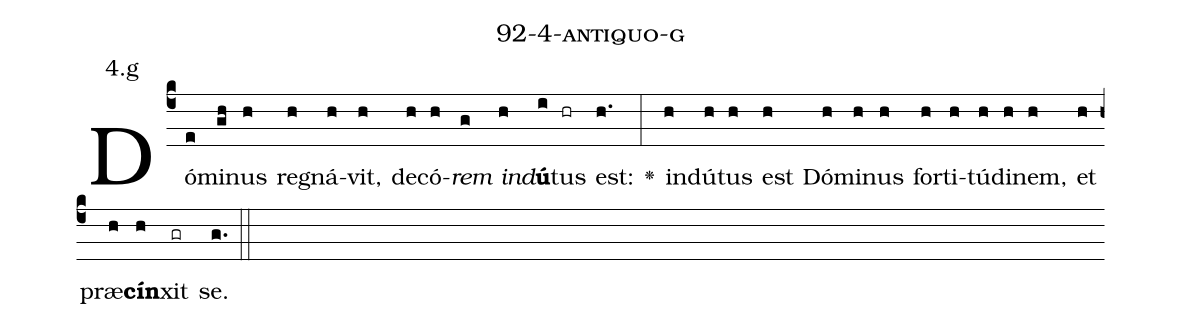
name: 92-4-antiquo-g;
annotation: 4.g;
%%
(c4)Dó(e)mi(gh)nus(h) re(h)gná(h)vit,(h) de(h)có(h)<i>rem</i>(g) <i>ind</i>(h)<b>ú</b>(i)tus(hr) est:(h.) <v>\greheightstar</v>(:) ind(h)ú(h)tus(h) est(h) Dó(h)mi(h)nus(h) for(h)ti(h)tú(h)di(h)nem,(h) et(h) præ(h)<b>cín</b>(h)xit(gr) se.(g.) (::)


%E(h) u(h) o(h) u(h) a(h) e.(g.) (::)
